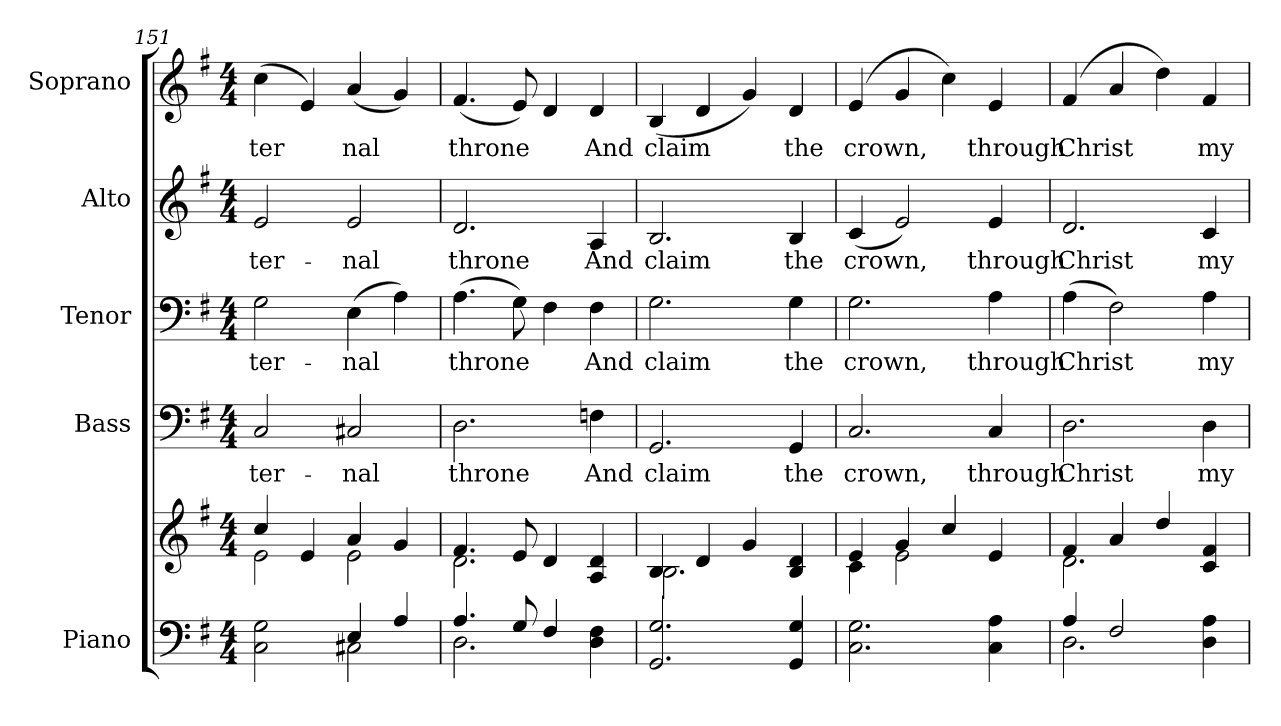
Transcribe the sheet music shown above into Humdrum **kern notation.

**kern	**kern	**kern	**text	**kern	**text	**kern	**text	**kern	**text
*part5	*part5	*part4	*part4	*part3	*part3	*part2	*part2	*part1	*part1
*staff6	*staff5	*staff4	*staff4	*staff3	*staff3	*staff2	*staff2	*staff1	*staff1
*I"Piano	*	*I"Bass	*	*I"Tenor	*	*I"Alto	*	*I"Soprano	*
*I'Pno.	*	*I'B.	*	*I'T.	*	*I'A.	*	*I'S.	*
*clefF4	*clefG2	*clefF4	*	*clefF4	*	*clefG2	*	*clefG2	*
*k[f#]	*k[f#]	*k[f#]	*	*k[f#]	*	*k[f#]	*	*k[f#]	*
*G:	*G:	*G:	*	*G:	*	*G:	*	*G:	*
*M4/4	*M4/4	*M4/4	*	*M4/4	*	*M4/4	*	*M4/4	*
=151	=151	=151	=151	=151	=151	=151	=151	=151	=151
*^	*^	*	*	*	*	*	*	*	*
!	!	!	!	!	!LO:LY:b:color=#000000	!	!	!	!	!	!
!	!	!	!	!	!	!	!LO:LY:b:color=#000000	!	!	!	!
!	!	!	!	!	!	!	!	!	!LO:LY:b:color=#000000	!	!
!	!	!	!	!	!	!	!	!	!	!	!LO:LY:b:color=#000000
2Ci\ 2Gi	2ryy	4cci/	2ei\	2Ci/	ter-	2Gi\	ter-	2ei/	-ter-	(4cci\	ter
.	.	4ei/	.	.	.	.	.	.	.	4ei/)	.
!	!	!	!	!	!LO:LY:b:color=#000000	!	!	!	!	!	!
!	!	!	!	!	!	!	!LO:LY:b:color=#000000	!	!	!	!
!	!	!	!	!	!	!	!	!	!LO:LY:b:color=#000000	!	!
!	!	!	!	!	!	!	!	!	!	!	!LO:LY:b:color=#000000
4Ei/	2C#Xi\	4ai/	2ei\	2C#Xi/	-nal	(4Ei\	-nal	2ei/	-nal	(4ai/	nal
4Ai/	.	4gi/	.	.	.	4Ai\)	.	.	.	4gi/)	.
=152	=152	=152	=152	=152	=152	=152	=152	=152	=152	=152	=152
!	!	!	!	!	!LO:LY:b:color=#000000	!	!	!	!	!	!
!	!	!	!	!	!	!	!LO:LY:b:color=#000000	!	!	!	!
!	!	!	!	!	!	!	!	!	!LO:LY:b:color=#000000	!	!
!	!	!	!	!	!	!	!	!	!	!	!LO:LY:b:color=#000000
4.Ai/	2.Di\	4.f#i/	2.di\	2.Di\	throne	(4.Ai\	throne	2.di/	throne	(4.f#i/	throne
8Gi/	.	8ei/	.	.	.	8Gi\)	.	.	.	8ei/)	.
4F#i/	.	4di/	.	.	.	4F#i\	.	.	.	4di/	.
!	!	!	!	!	!LO:LY:b:color=#000000	!	!	!	!	!	!
!	!	!	!	!	!	!	!LO:LY:b:color=#000000	!	!	!	!
!	!	!	!	!	!	!	!	!	!LO:LY:b:color=#000000	!	!
!	!	!	!	!	!	!	!	!	!	!	!LO:LY:b:color=#000000
4Di\ 4F#i	4ryy	4Ai/ 4di	4ryy	4Fni\	And	4F#i\	And	4Ai/	And	4di/	And
*v	*v	*	*	*	*	*	*	*	*	*	*
!!LO:PB:g=z
=153	=153	=153	=153	=153	=153	=153	=153	=153	=153	=153
*^	*	*	*	*	*	*	*	*	*	*
!	!	!	!	!	!LO:LY:b:color=#000000	!	!	!	!	!	!
*v	*v	*	*	*	*	*	*	*	*	*	*
*^	*	*	*	*	*	*	*	*	*	*
!	!	!	!	!	!	!	!LO:LY:b:color=#000000	!	!	!	!
*v	*v	*	*	*	*	*	*	*	*	*	*
*^	*	*	*	*	*	*	*	*	*	*
!	!	!	!	!	!	!	!	!	!LO:LY:b:color=#000000	!	!
*v	*v	*	*	*	*	*	*	*	*	*	*
*^	*	*	*	*	*	*	*	*	*	*
!	!	!	!	!	!	!	!	!	!	!	!LO:LY:b:color=#000000
*v	*v	*	*	*	*	*	*	*	*	*	*
2.GGi/ 2.Gi	4Bi/	2.Bi\	2.GGi/	claim	2.Gi\	claim	2.Bi/	claim	(4Bi/	claim
.	4di/	.	.	.	.	.	.	.	4di/	.
.	4gi/	.	.	.	.	.	.	.	4gi/)	.
!	!	!	!	!LO:LY:b:color=#000000	!	!	!	!	!	!
!	!	!	!	!	!	!LO:LY:b:color=#000000	!	!	!	!
!	!	!	!	!	!	!	!	!LO:LY:b:color=#000000	!	!
!	!	!	!	!	!	!	!	!	!	!LO:LY:b:color=#000000
4GGi/ 4Gi	4Bi/ 4di	4ryy	4GGi/	the	4Gi\	the	4Bi/	the	4di/	the
=154	=154	=154	=154	=154	=154	=154	=154	=154	=154	=154
!	!	!	!	!LO:LY:b:color=#000000	!	!	!	!	!	!
!	!	!	!	!	!	!LO:LY:b:color=#000000	!	!	!	!
!	!	!	!	!	!	!	!	!LO:LY:b:color=#000000	!	!
!	!	!	!	!	!	!	!	!	!	!LO:LY:b:color=#000000
2.Ci\ 2.Gi	4ei/	4ci\	2.Ci/	crown,	2.Gi\	crown,	(4ci/	crown,	(4ei/	crown,
.	4gi/	2ei\	.	.	.	.	2ei/)	.	4gi/	.
.	4cci/	.	.	.	.	.	.	.	4cci\)	.
!	!	!	!	!LO:LY:b:color=#000000	!	!	!	!	!	!
!	!	!	!	!	!	!LO:LY:b:color=#000000	!	!	!	!
!	!	!	!	!	!	!	!	!LO:LY:b:color=#000000	!	!
!	!	!	!	!	!	!	!	!	!	!LO:LY:b:color=#000000
4Ci\ 4Ai	4ei/	4ryy	4Ci/	through	4Ai\	through	4ei/	through	4ei/	through
=155	=155	=155	=155	=155	=155	=155	=155	=155	=155	=155
*^	*	*	*	*	*	*	*	*	*	*
!	!	!	!	!	!LO:LY:b:color=#000000	!	!	!	!	!	!
!	!	!	!	!	!	!	!LO:LY:b:color=#000000	!	!	!	!
!	!	!	!	!	!	!	!	!	!LO:LY:b:color=#000000	!	!
!	!	!	!	!	!	!	!	!	!	!	!LO:LY:b:color=#000000
4Ai/	2.Di\	4f#i/	2.di\	2.Di\	Christ	(4Ai\	Christ	2.di/	Christ	(4f#i/	Christ
2F#i/	.	4ai/	.	.	.	2F#i\)	.	.	.	4ai/	.
.	.	4ddi/	.	.	.	.	.	.	.	4ddi\)	.
!	!	!	!	!	!LO:LY:b:color=#000000	!	!	!	!	!	!
!	!	!	!	!	!	!	!LO:LY:b:color=#000000	!	!	!	!
!	!	!	!	!	!	!	!	!	!LO:LY:b:color=#000000	!	!
!	!	!	!	!	!	!	!	!	!	!	!LO:LY:b:color=#000000
4Di\ 4Ai	4ryy	4ci/ 4f#i	4ryy	4Di\	my	4Ai\	my	4ci/	my	4f#i/	my
*v	*v	*	*	*	*	*	*	*	*	*	*
*	*v	*v	*	*	*	*	*	*	*	*
=	=	=	=	=	=	=	=	=	=
*-	*-	*-	*-	*-	*-	*-	*-	*-	*-
